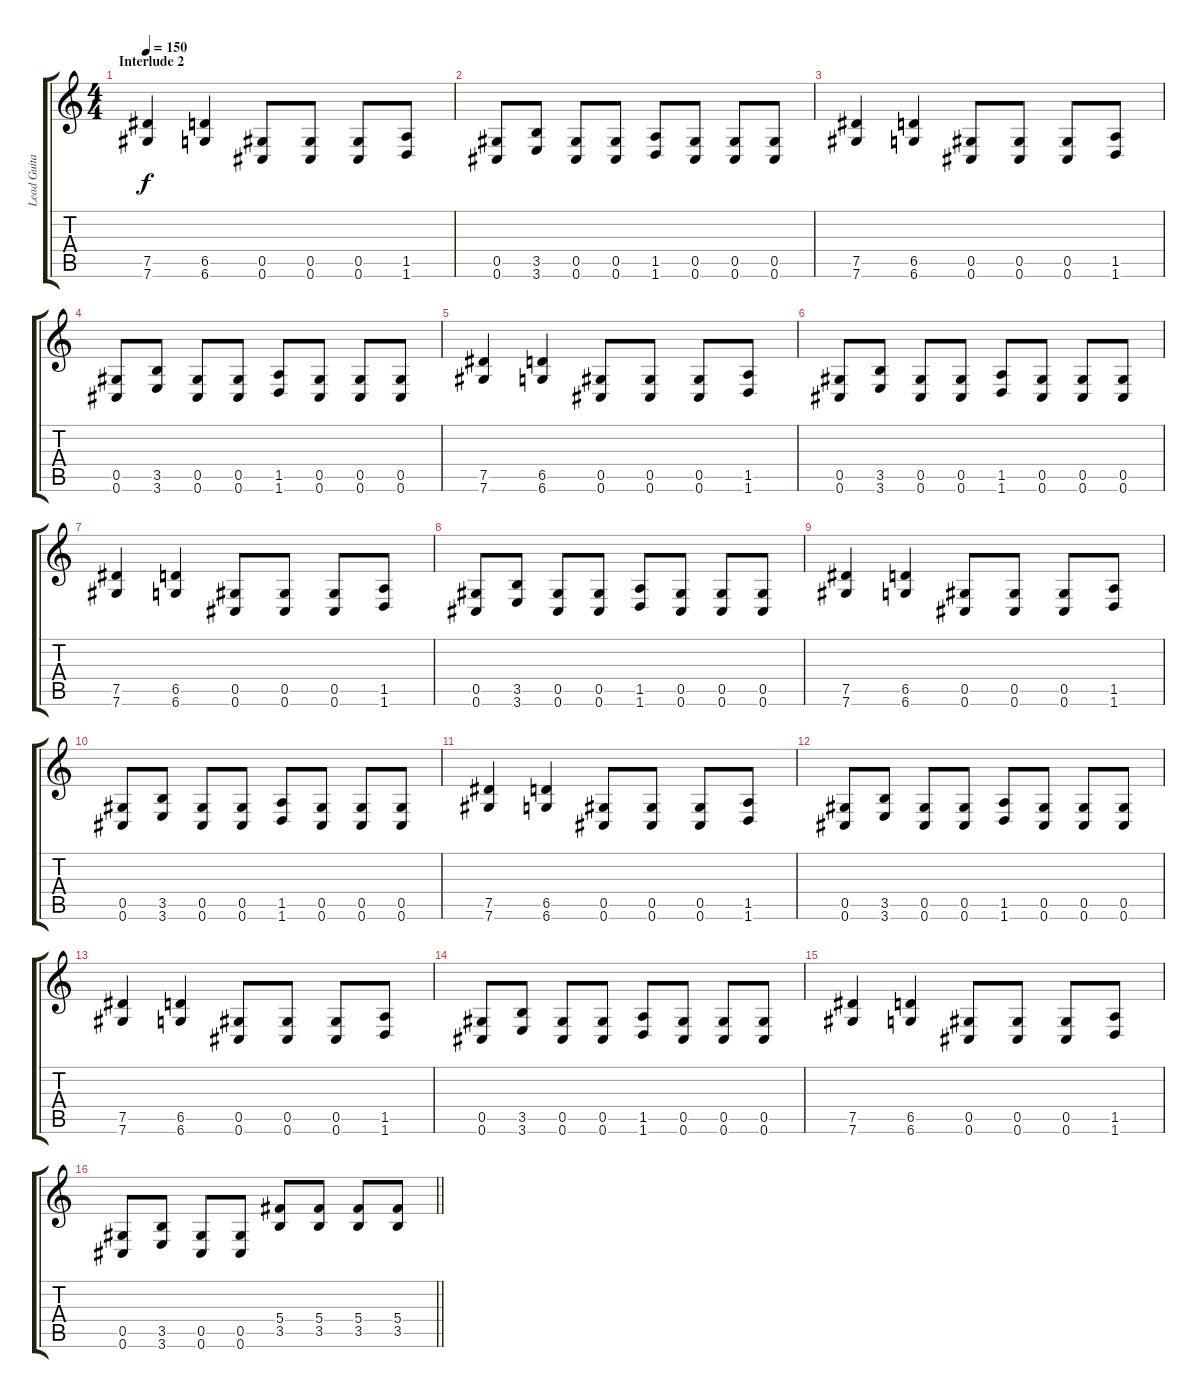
\track ("Lead Guitar" "Lead Guita") {instrument overdrivenguitar}
\staff {score tabs}
\tuning (Eb4 Bb3 Gb3 Db3 Ab2 Db2) {hide}
\ts (4 4)
\section ("" "Interlude 2")
\tempo 150
\clef g2
\ks c
(7.5 7.6).4{dy f} (6.5 6.6).4 (0.5 0.6).8 (0.5 0.6).8 (0.5 0.6).8 (1.5 1.6).8 |
(0.5 0.6).8 (3.5 3.6).8 (0.5 0.6).8 (0.5 0.6).8 (1.5 1.6).8 (0.5 0.6).8 (0.5 0.6).8 (0.5 0.6).8 |
(7.5 7.6).4 (6.5 6.6).4 (0.5 0.6).8 (0.5 0.6).8 (0.5 0.6).8 (1.5 1.6).8 |
(0.5 0.6).8 (3.5 3.6).8 (0.5 0.6).8 (0.5 0.6).8 (1.5 1.6).8 (0.5 0.6).8 (0.5 0.6).8 (0.5 0.6).8 |
(7.5 7.6).4 (6.5 6.6).4 (0.5 0.6).8 (0.5 0.6).8 (0.5 0.6).8 (1.5 1.6).8 |
(0.5 0.6).8 (3.5 3.6).8 (0.5 0.6).8 (0.5 0.6).8 (1.5 1.6).8 (0.5 0.6).8 (0.5 0.6).8 (0.5 0.6).8 |
(7.5 7.6).4 (6.5 6.6).4 (0.5 0.6).8 (0.5 0.6).8 (0.5 0.6).8 (1.5 1.6).8 |
(0.5 0.6).8 (3.5 3.6).8 (0.5 0.6).8 (0.5 0.6).8 (1.5 1.6).8 (0.5 0.6).8 (0.5 0.6).8 (0.5 0.6).8 |
(7.5 7.6).4 (6.5 6.6).4 (0.5 0.6).8 (0.5 0.6).8 (0.5 0.6).8 (1.5 1.6).8 |
(0.5 0.6).8 (3.5 3.6).8 (0.5 0.6).8 (0.5 0.6).8 (1.5 1.6).8 (0.5 0.6).8 (0.5 0.6).8 (0.5 0.6).8 |
(7.5 7.6).4 (6.5 6.6).4 (0.5 0.6).8 (0.5 0.6).8 (0.5 0.6).8 (1.5 1.6).8 |
(0.5 0.6).8 (3.5 3.6).8 (0.5 0.6).8 (0.5 0.6).8 (1.5 1.6).8 (0.5 0.6).8 (0.5 0.6).8 (0.5 0.6).8 |
(7.5 7.6).4 (6.5 6.6).4 (0.5 0.6).8 (0.5 0.6).8 (0.5 0.6).8 (1.5 1.6).8 |
(0.5 0.6).8 (3.5 3.6).8 (0.5 0.6).8 (0.5 0.6).8 (1.5 1.6).8 (0.5 0.6).8 (0.5 0.6).8 (0.5 0.6).8 |
(7.5 7.6).4 (6.5 6.6).4 (0.5 0.6).8 (0.5 0.6).8 (0.5 0.6).8 (1.5 1.6).8 |
\barLineRight lightlight
(0.5 0.6).8 (3.5 3.6).8 (0.5 0.6).8 (0.5 0.6).8 (5.4 3.5).8 (5.4 3.5).8 (5.4 3.5).8 (5.4 3.5).8
